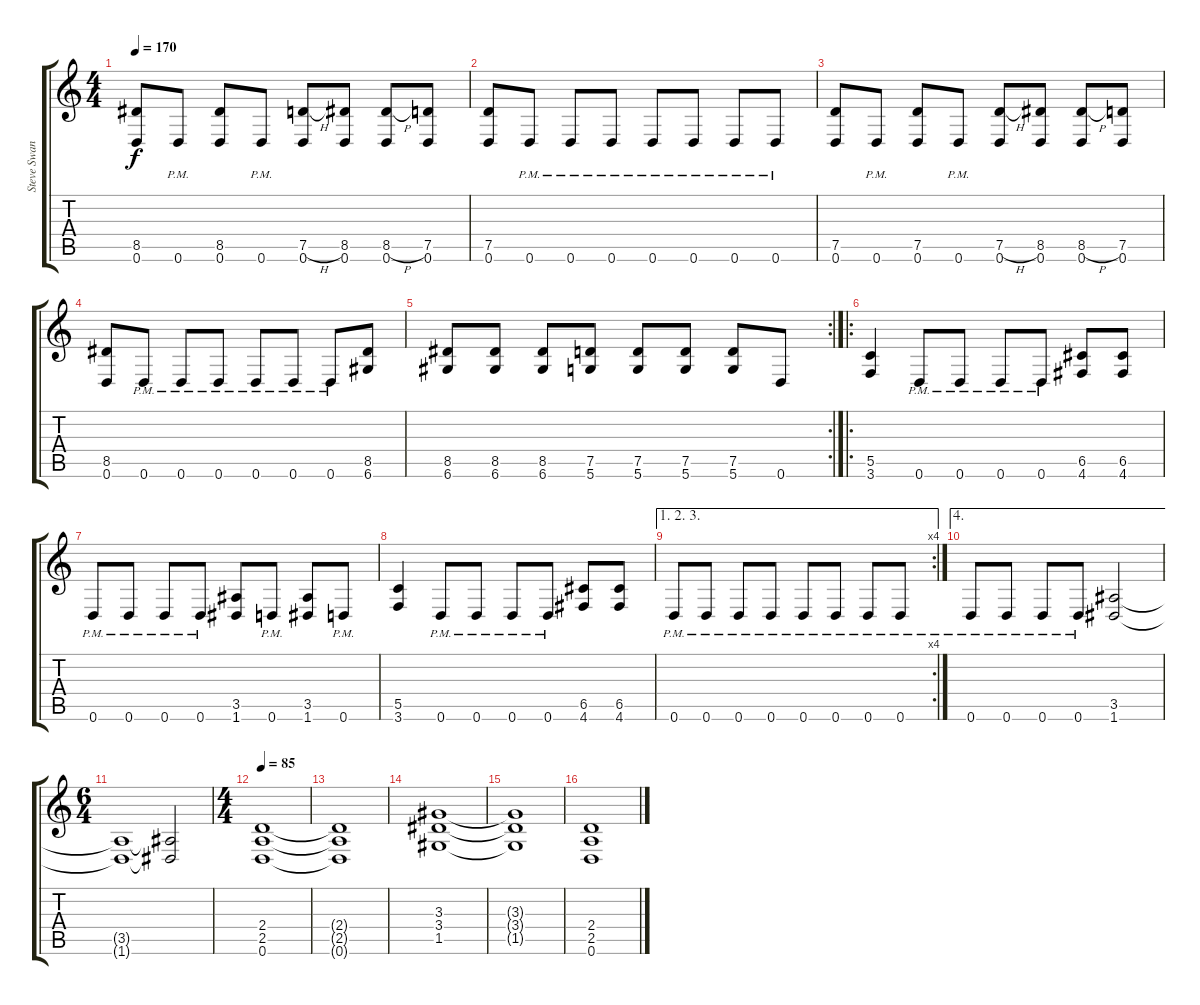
\track ("Steve Swanson" "Steve Swan") {instrument distortionguitar}
\staff {score tabs}
\tuning (D4 A3 F3 C3 G2 D2) {hide}
\ts (4 4)
\tempo 170
\clef g2
\ks c
(8.5 0.6).8{dy f} 0.6{pm}.8 (8.5 0.6).8 0.6{pm}.8 (7.5{h} 0.6).8 (8.5 0.6).8 (8.5{h} 0.6).8 (7.5 0.6).8 |
(7.5 0.6).8 0.6{pm}.8 0.6{pm}.8 0.6{pm}.8 0.6{pm}.8 0.6{pm}.8 0.6{pm}.8 0.6{pm}.8 |
(7.5 0.6).8 0.6{pm}.8 (7.5 0.6).8 0.6{pm}.8 (7.5{h} 0.6).8 (8.5 0.6).8 (8.5{h} 0.6).8 (7.5 0.6).8 |
(8.5 0.6).8 0.6{pm}.8 0.6{pm}.8 0.6{pm}.8 0.6{pm}.8 0.6{pm}.8 0.6{pm}.8 (8.5 6.6).8 |
\rc 2
(8.5 6.6).8 (8.5 6.6).8 (8.5 6.6).8 (7.5 5.6).8 (7.5 5.6).8 (7.5 5.6).8 (7.5 5.6).8 0.6.8 |
\ro
(5.5 3.6).4 0.6{pm}.8 0.6{pm}.8 0.6{pm}.8 0.6{pm}.8 (6.5 4.6).8 (6.5 4.6).8 |
0.6{pm}.8 0.6{pm}.8 0.6{pm}.8 0.6{pm}.8 (3.5 1.6).8 0.6{pm}.8 (3.5 1.6).8 0.6{pm}.8 |
(5.5 3.6).4 0.6{pm}.8 0.6{pm}.8 0.6{pm}.8 0.6{pm}.8 (6.5 4.6).8 (6.5 4.6).8 |
\ae (1 2 3)
\rc 4
0.6{pm}.8 0.6{pm}.8 0.6{pm}.8 0.6{pm}.8 0.6{pm}.8 0.6{pm}.8 0.6{pm}.8 0.6{pm}.8 |
\ae 4
0.6{pm}.8 0.6{pm}.8 0.6{pm}.8 0.6{pm}.8 (3.5 1.6).2 |
\ts (6 4)
(3.5{t} 1.6{t}).1 (3.5{t} 1.6{t}).2 |
\ts (4 4)
\tempo 85
(2.4 2.5 0.6).1 |
(2.4{t} 2.5{t} 0.6{t}).1 |
(3.3 3.4 1.5).1 |
(3.3{t} 3.4{t} 1.5{t}).1 |
(2.4 2.5 0.6).1
